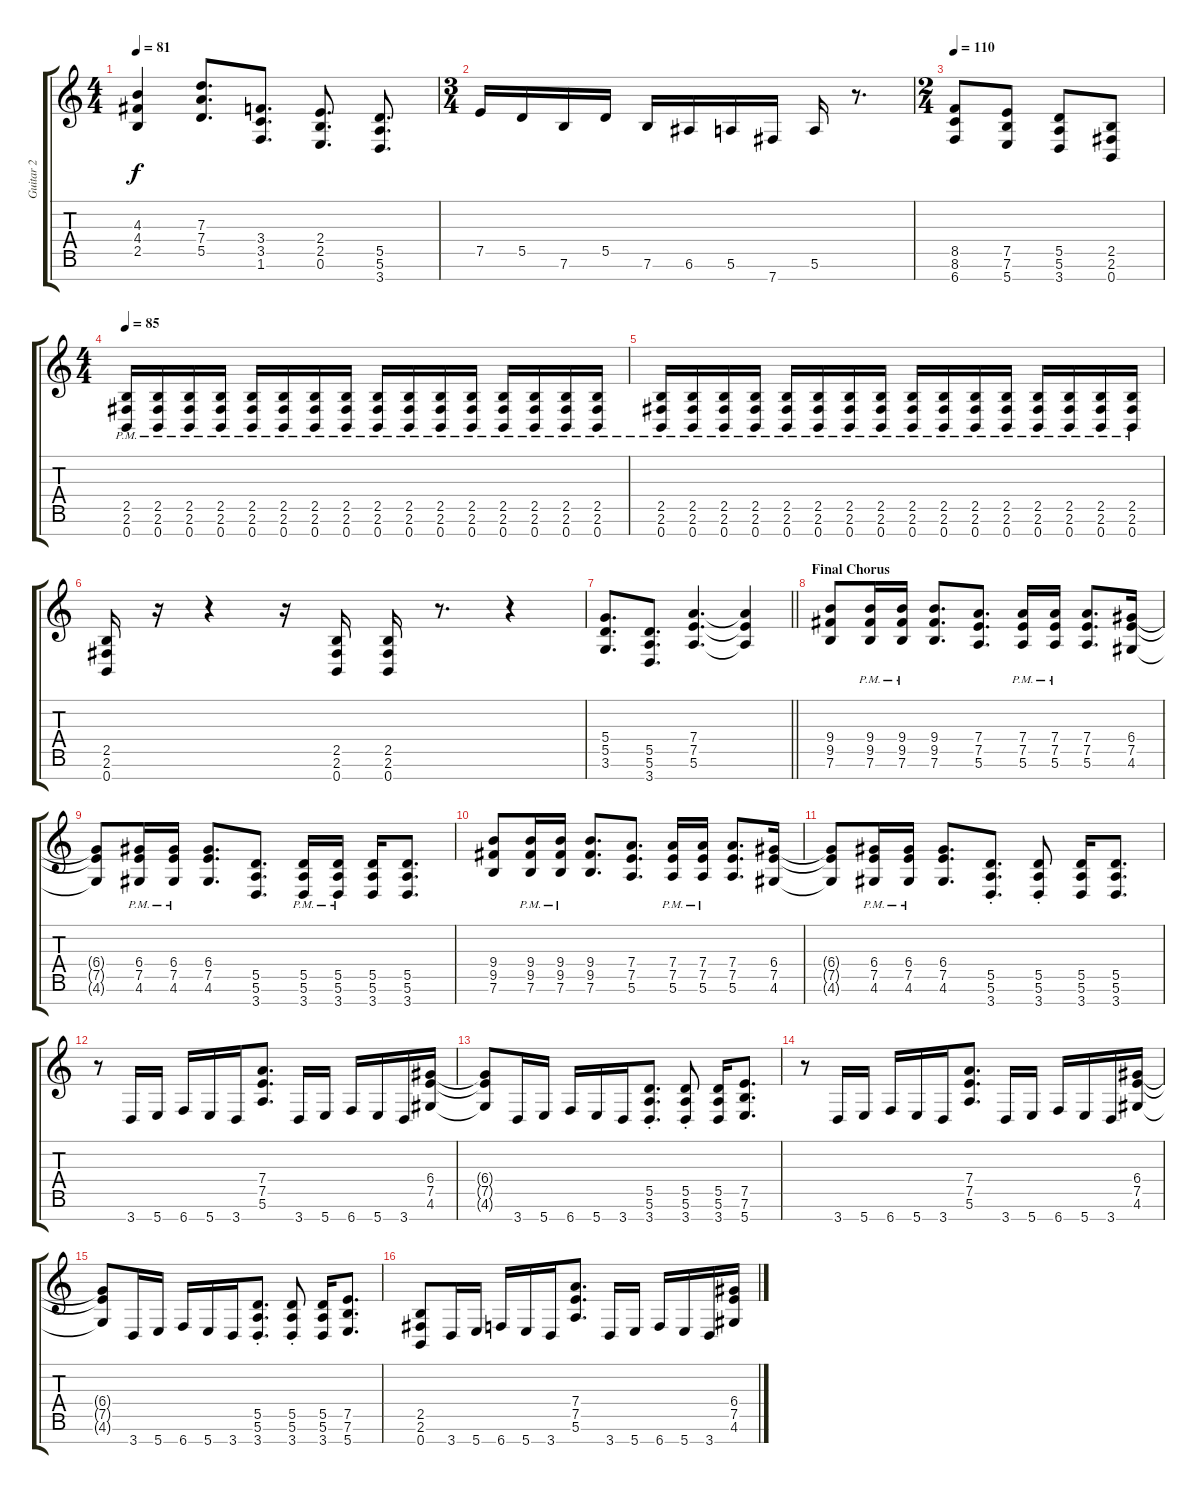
\track ("Guitar 2" "Guitar 2") {instrument overdrivenguitar}
\staff {score tabs}
\tuning (E4 B3 G3 D3 A2 E2 B1) {hide}
\ts (4 4)
\tempo 81
\clef g2
\ks c
(4.3 4.4 2.5).4{dy f} (7.3 7.4 5.5).8{d} (3.4 3.5 1.6).8{d} (2.4 2.5 0.6).8{d} (5.5 5.6 3.7).8{d} |
\ts (3 4)
7.5.16 5.5.16 7.6.16 5.5.16 7.6.16 6.6.16 5.6.16 7.7.16 5.6.16 r.8{d} |
\ts (2 4)
\tempo 110
(8.5 8.6 6.7).8 (7.5 7.6 5.7).8 (5.5 5.6 3.7).8 (2.5 2.6 0.7).8 |
\ts (4 4)
\tempo 85
(2.5{pm} 2.6{pm} 0.7{pm}).16{volume 12} (2.5{pm} 2.6{pm} 0.7{pm}).16 (2.5{pm} 2.6{pm} 0.7{pm}).16 (2.5{pm} 2.6{pm} 0.7{pm}).16 (2.5{pm} 2.6{pm} 0.7{pm}).16 (2.5{pm} 2.6{pm} 0.7{pm}).16 (2.5{pm} 2.6{pm} 0.7{pm}).16 (2.5{pm} 2.6{pm} 0.7{pm}).16 (2.5{pm} 2.6{pm} 0.7{pm}).16 (2.5{pm} 2.6{pm} 0.7{pm}).16 (2.5{pm} 2.6{pm} 0.7{pm}).16 (2.5{pm} 2.6{pm} 0.7{pm}).16 (2.5{pm} 2.6{pm} 0.7{pm}).16 (2.5{pm} 2.6{pm} 0.7{pm}).16 (2.5{pm} 2.6{pm} 0.7{pm}).16 (2.5{pm} 2.6{pm} 0.7{pm}).16 |
(2.5{pm} 2.6{pm} 0.7{pm}).16 (2.5{pm} 2.6{pm} 0.7{pm}).16 (2.5{pm} 2.6{pm} 0.7{pm}).16 (2.5{pm} 2.6{pm} 0.7{pm}).16 (2.5{pm} 2.6{pm} 0.7{pm}).16 (2.5{pm} 2.6{pm} 0.7{pm}).16 (2.5{pm} 2.6{pm} 0.7{pm}).16 (2.5{pm} 2.6{pm} 0.7{pm}).16 (2.5{pm} 2.6{pm} 0.7{pm}).16 (2.5{pm} 2.6{pm} 0.7{pm}).16 (2.5{pm} 2.6{pm} 0.7{pm}).16 (2.5{pm} 2.6{pm} 0.7{pm}).16 (2.5{pm} 2.6{pm} 0.7{pm}).16 (2.5{pm} 2.6{pm} 0.7{pm}).16 (2.5{pm} 2.6{pm} 0.7{pm}).16 (2.5{pm} 2.6{pm} 0.7{pm}).16 |
(2.5 2.6 0.7).16 r.16 r.4 r.16 (2.5 2.6 0.7).16 (2.5 2.6 0.7).16 r.8{d} r.4 |
\barLineRight lightlight
(5.4 5.5 3.6).8{d} (5.5 5.6 3.7).8{d} (7.4 7.5 5.6).4{d} (7.4{t} 7.5{t} 5.6{t}).4 |
\section ("" "Final Chorus")
(9.4 9.5 7.6).8 (9.4{pm} 9.5{pm} 7.6{pm}).16 (9.4{pm} 9.5{pm} 7.6{pm}).16 (9.4 9.5 7.6).8{d} (7.4 7.5 5.6).8{d} (7.4{pm} 7.5{pm} 5.6{pm}).16 (7.4{pm} 7.5{pm} 5.6{pm}).16 (7.4 7.5 5.6).8{d} (6.4 7.5 4.6).16 |
(6.4{t} 7.5{t} 4.6{t}).8 (6.4{pm} 7.5{pm} 4.6{pm}).16 (6.4{pm} 7.5{pm} 4.6{pm}).16 (6.4 7.5 4.6).8{d} (5.5 5.6 3.7).8{d} (5.5{pm} 5.6{pm} 3.7{pm}).16 (5.5{pm} 5.6{pm} 3.7{pm}).16 (5.5 5.6 3.7).16 (5.5 5.6 3.7).8{d} |
(9.4 9.5 7.6).8 (9.4{pm} 9.5{pm} 7.6{pm}).16 (9.4{pm} 9.5{pm} 7.6{pm}).16 (9.4 9.5 7.6).8{d} (7.4 7.5 5.6).8{d} (7.4{pm} 7.5{pm} 5.6{pm}).16 (7.4{pm} 7.5{pm} 5.6{pm}).16 (7.4 7.5 5.6).8{d} (6.4 7.5 4.6).16 |
(6.4{t} 7.5{t} 4.6{t}).8 (6.4{pm} 7.5{pm} 4.6{pm}).16 (6.4{pm} 7.5{pm} 4.6{pm}).16 (6.4 7.5 4.6).8{d} (5.5{st} 5.6{st} 3.7{st}).8{d} (5.5{st} 5.6{st} 3.7{st}).8 (5.5 5.6 3.7).16 (5.5 5.6 3.7).8{d} |
r.8{volume 14} 3.7.16 5.7.16 6.7.16 5.7.16 3.7.16 (7.4 7.5 5.6).8{d} 3.7.16 5.7.16 6.7.16 5.7.16 3.7.16 (6.4 7.5 4.6).16 |
(6.4{t} 7.5{t} 4.6{t}).8 3.7.16 5.7.16 6.7.16 5.7.16 3.7.16 (5.5{st} 5.6{st} 3.7{st}).8{d} (5.5{st} 5.6{st} 3.7{st}).8 (5.5 5.6 3.7).16 (7.5 7.6 5.7).8{d} |
r.8 3.7.16 5.7.16 6.7.16 5.7.16 3.7.16 (7.4 7.5 5.6).8{d} 3.7.16 5.7.16 6.7.16 5.7.16 3.7.16 (6.4 7.5 4.6).16 |
(6.4{t} 7.5{t} 4.6{t}).8 3.7.16 5.7.16 6.7.16 5.7.16 3.7.16 (5.5{st} 5.6{st} 3.7{st}).8{d} (5.5{st} 5.6{st} 3.7{st}).8 (5.5 5.6 3.7).16 (7.5 7.6 5.7).8{d} |
(2.5 2.6 0.7).8{volume 12} 3.7.16 5.7.16 6.7.16 5.7.16 3.7.16 (7.4 7.5 5.6).8{d} 3.7.16 5.7.16 6.7.16 5.7.16 3.7.16 (6.4 7.5 4.6).16
